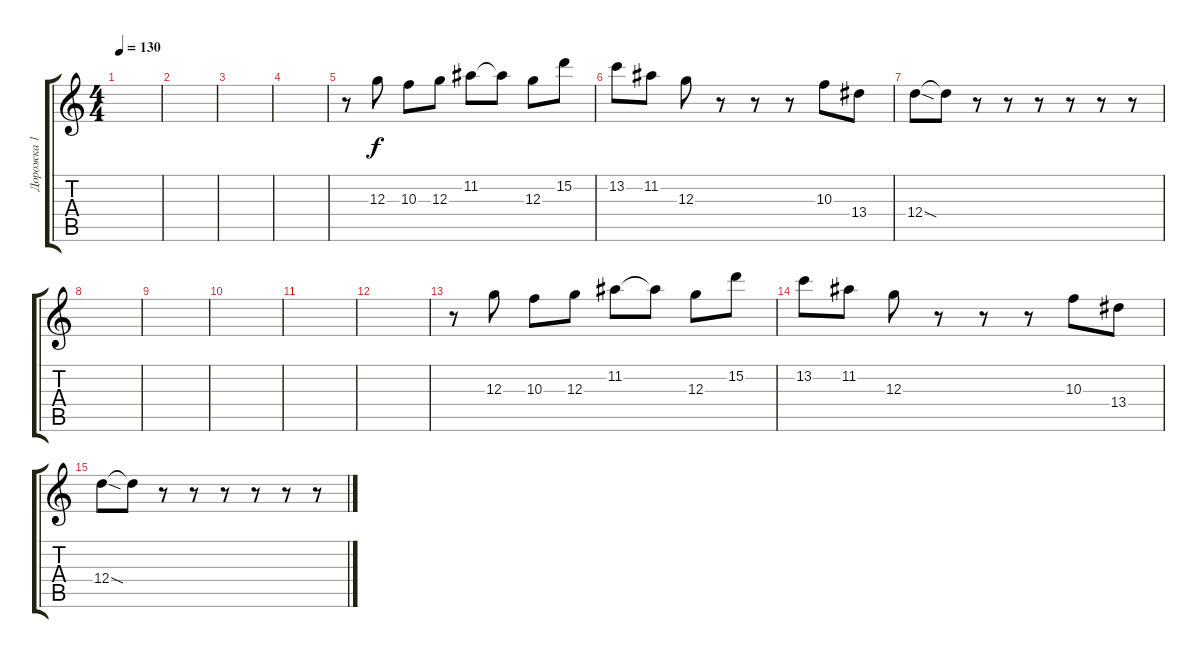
\track ("Дорожка 1" "Дорожка 1") {instrument electricguitarclean}
\staff {score tabs}
\tuning (E4 B3 G3 D3 A2 E2) {hide}
\ts (4 4)
\tempo 130
\clef g2
\ks c
|
|
|
|
r.8 12.3.8 10.3.8 12.3.8 11.2.8 11.2{t}.8 12.3.8 15.2.8 |
13.2.8 11.2.8 12.3.8 r.8 r.8 r.8 10.3.8 13.4.8 |
12.4{sod}.8 12.4{t}.8 r.8 r.8 r.8 r.8 r.8 r.8 |
|
|
|
|
|
r.8 12.3.8 10.3.8 12.3.8 11.2.8 11.2{t}.8 12.3.8 15.2.8 |
13.2.8 11.2.8 12.3.8 r.8 r.8 r.8 10.3.8 13.4.8 |
12.4{sod}.8 12.4{t}.8 r.8 r.8 r.8 r.8 r.8 r.8
